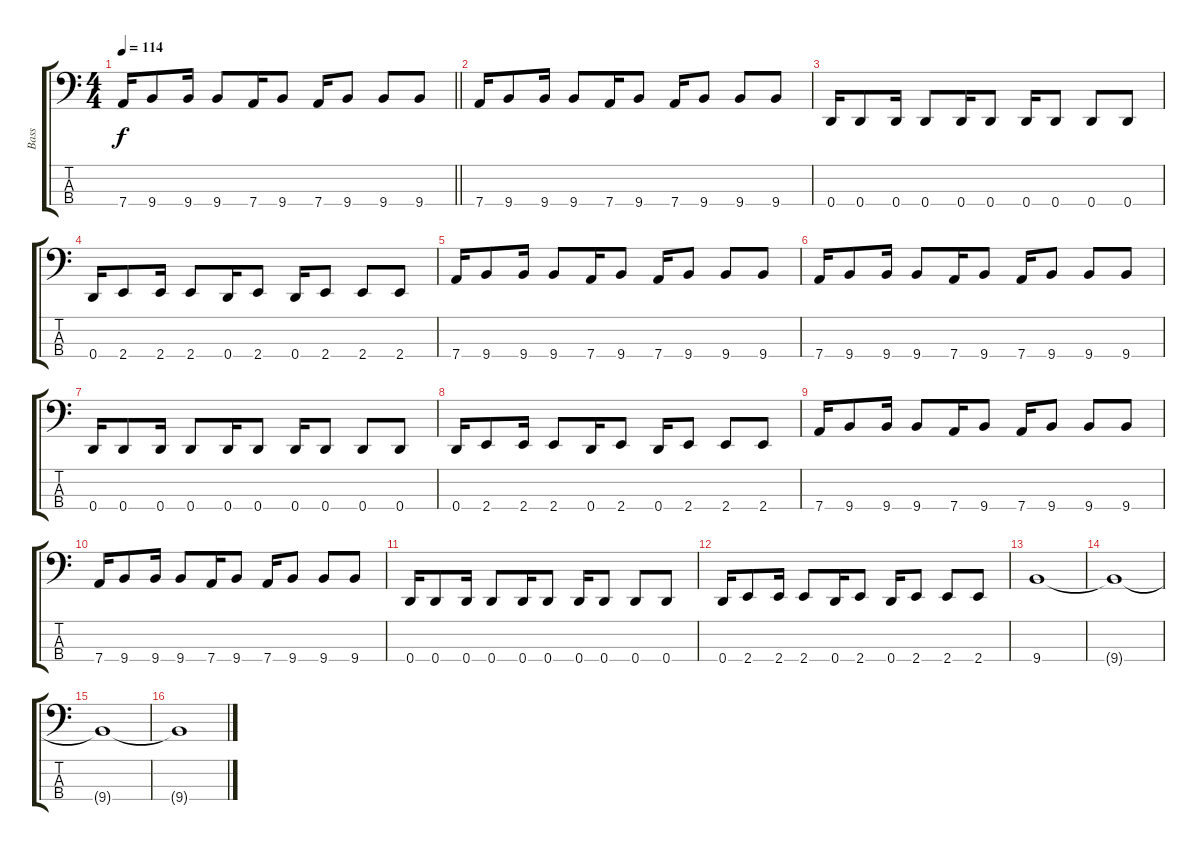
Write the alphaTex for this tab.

\track ("Bass" "Bass") {instrument electricbassfinger}
\staff {score tabs}
\tuning (G2 D2 A1 D1) {hide}
\ts (4 4)
\tempo 114
\clef f4
\barLineRight lightlight
\ks c
7.4.16{dy f} 9.4.8 9.4.16 9.4.8 7.4.16 9.4.8 7.4.16 9.4.8 9.4.8 9.4.8 |
\section ("" "")
7.4.16 9.4.8 9.4.16 9.4.8 7.4.16 9.4.8 7.4.16 9.4.8 9.4.8 9.4.8 |
0.4.16 0.4.8 0.4.16 0.4.8 0.4.16 0.4.8 0.4.16 0.4.8 0.4.8 0.4.8 |
0.4.16 2.4.8 2.4.16 2.4.8 0.4.16 2.4.8 0.4.16 2.4.8 2.4.8 2.4.8 |
7.4.16 9.4.8 9.4.16 9.4.8 7.4.16 9.4.8 7.4.16 9.4.8 9.4.8 9.4.8 |
7.4.16 9.4.8 9.4.16 9.4.8 7.4.16 9.4.8 7.4.16 9.4.8 9.4.8 9.4.8 |
0.4.16 0.4.8 0.4.16 0.4.8 0.4.16 0.4.8 0.4.16 0.4.8 0.4.8 0.4.8 |
0.4.16 2.4.8 2.4.16 2.4.8 0.4.16 2.4.8 0.4.16 2.4.8 2.4.8 2.4.8 |
7.4.16 9.4.8 9.4.16 9.4.8 7.4.16 9.4.8 7.4.16 9.4.8 9.4.8 9.4.8 |
7.4.16 9.4.8 9.4.16 9.4.8 7.4.16 9.4.8 7.4.16 9.4.8 9.4.8 9.4.8 |
0.4.16 0.4.8 0.4.16 0.4.8 0.4.16 0.4.8 0.4.16 0.4.8 0.4.8 0.4.8 |
0.4.16 2.4.8 2.4.16 2.4.8 0.4.16 2.4.8 0.4.16 2.4.8 2.4.8 2.4.8 |
9.4.1 |
9.4{t}.1 |
9.4{t}.1 |
9.4{t}.1
